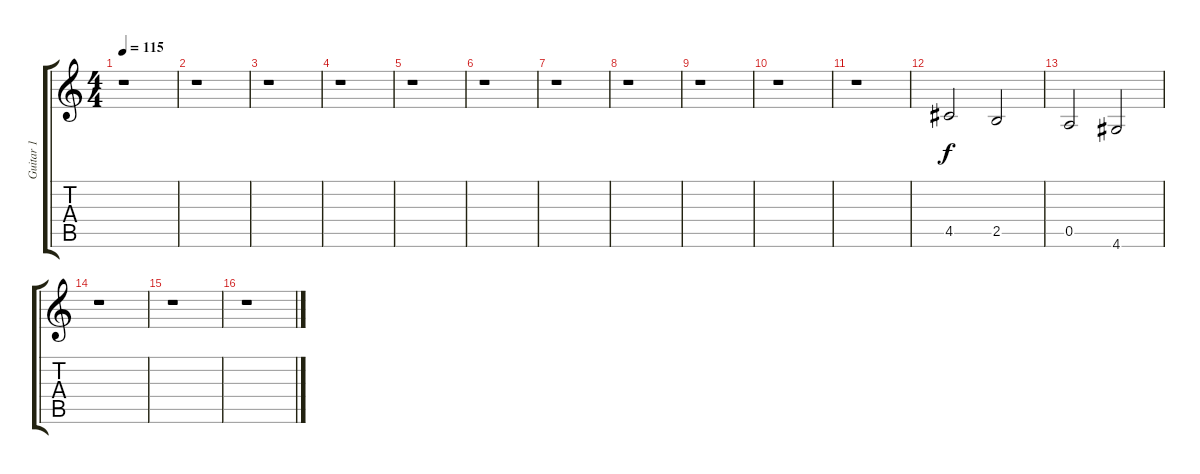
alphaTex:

\track ("Guitar 1" "Guitar 1") {instrument distortionguitar}
\staff {score tabs}
\tuning (E4 B3 G3 D3 A2 E2) {hide}
\ts (4 4)
\tempo 115
\clef g2
\ks c
r.1{dy f} |
r.1 |
r.1 |
r.1 |
r.1 |
r.1 |
r.1 |
r.1 |
r.1 |
r.1 |
r.1 |
4.5.2 2.5.2 |
0.5.2 4.6.2 |
r.1 |
r.1 |
r.1
